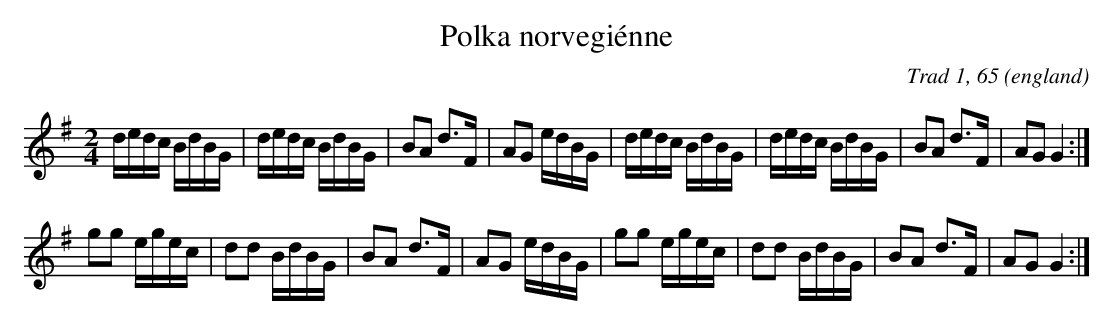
X:1
T:Polka norvegiénne
O:england
C:Trad 1, 65
M:2/4
L:1/16
K:G
dedc BdBG|dedc BdBG|B2A2 d3F|A2G2 edBG|\
dedc BdBG|dedc BdBG|B2A2 d3F|A2G2 G4:|
g2g2 egec|d2d2 BdBG|B2A2 d3F|A2G2 edBG|\
g2g2 egec|d2d2 BdBG|B2A2 d3F|A2G2 G4:|
